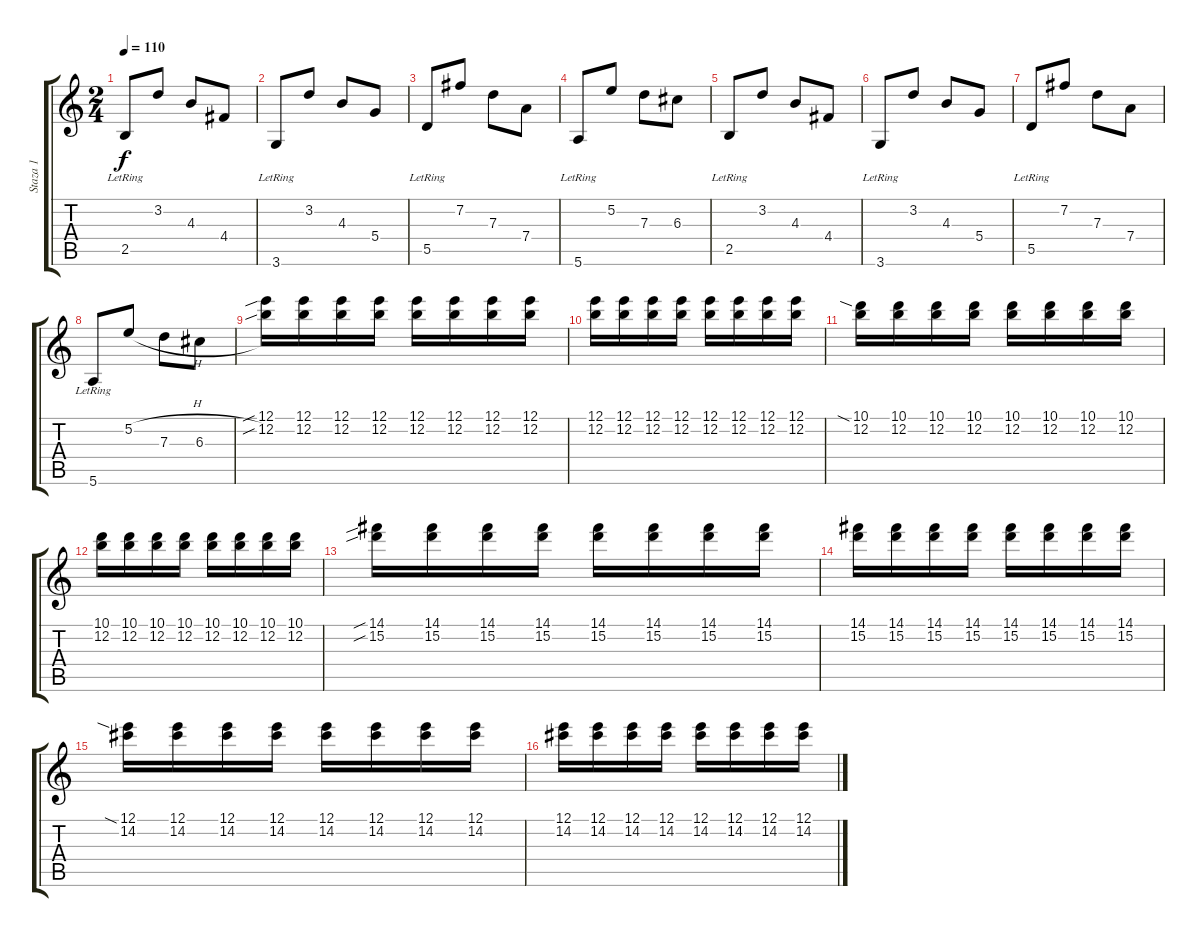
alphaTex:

\track ("Staza 1" "Staza 1") {instrument electricguitarclean}
\staff {score tabs}
\tuning (E4 B3 G3 D3 A2 E2) {hide}
\ts (2 4)
\tempo 110
\clef g2
\ks c
2.5{lr}.8{dy f} 3.2.8 4.3.8 4.4.8 |
3.6{lr}.8 3.2.8 4.3.8 5.4.8 |
5.5{lr}.8 7.2.8 7.3.8 7.4.8 |
5.6{lr}.8 5.2.8 7.3.8 6.3.8 |
2.5{lr}.8 3.2.8 4.3.8 4.4.8 |
3.6{lr}.8 3.2.8 4.3.8 5.4.8 |
5.5{lr}.8 7.2.8 7.3.8 7.4.8 |
5.6{lr}.8 5.2{h}.8 7.3.8 6.3.8 |
(12.1{sib} 12.2{sib}).16 (12.1 12.2).16 (12.1 12.2).16 (12.1 12.2).16 (12.1 12.2).16 (12.1 12.2).16 (12.1 12.2).16 (12.1 12.2).16 |
(12.1 12.2).16 (12.1 12.2).16 (12.1 12.2).16 (12.1 12.2).16 (12.1 12.2).16 (12.1 12.2).16 (12.1 12.2).16 (12.1 12.2).16 |
(10.1{sia} 12.2).16 (10.1 12.2).16 (10.1 12.2).16 (10.1 12.2).16 (10.1 12.2).16 (10.1 12.2).16 (10.1 12.2).16 (10.1 12.2).16 |
(10.1 12.2).16 (10.1 12.2).16 (10.1 12.2).16 (10.1 12.2).16 (10.1 12.2).16 (10.1 12.2).16 (10.1 12.2).16 (10.1 12.2).16 |
(14.1{sib} 15.2{sib}).16 (14.1 15.2).16 (14.1 15.2).16 (14.1 15.2).16 (14.1 15.2).16 (14.1 15.2).16 (14.1 15.2).16 (14.1 15.2).16 |
(14.1 15.2).16 (14.1 15.2).16 (14.1 15.2).16 (14.1 15.2).16 (14.1 15.2).16 (14.1 15.2).16 (14.1 15.2).16 (14.1 15.2).16 |
(12.1{sia} 14.2).16 (12.1 14.2).16 (12.1 14.2).16 (12.1 14.2).16 (12.1 14.2).16 (12.1 14.2).16 (12.1 14.2).16 (12.1 14.2).16 |
(12.1 14.2).16 (12.1 14.2).16 (12.1 14.2).16 (12.1 14.2).16 (12.1 14.2).16 (12.1 14.2).16 (12.1 14.2).16 (12.1 14.2).16
